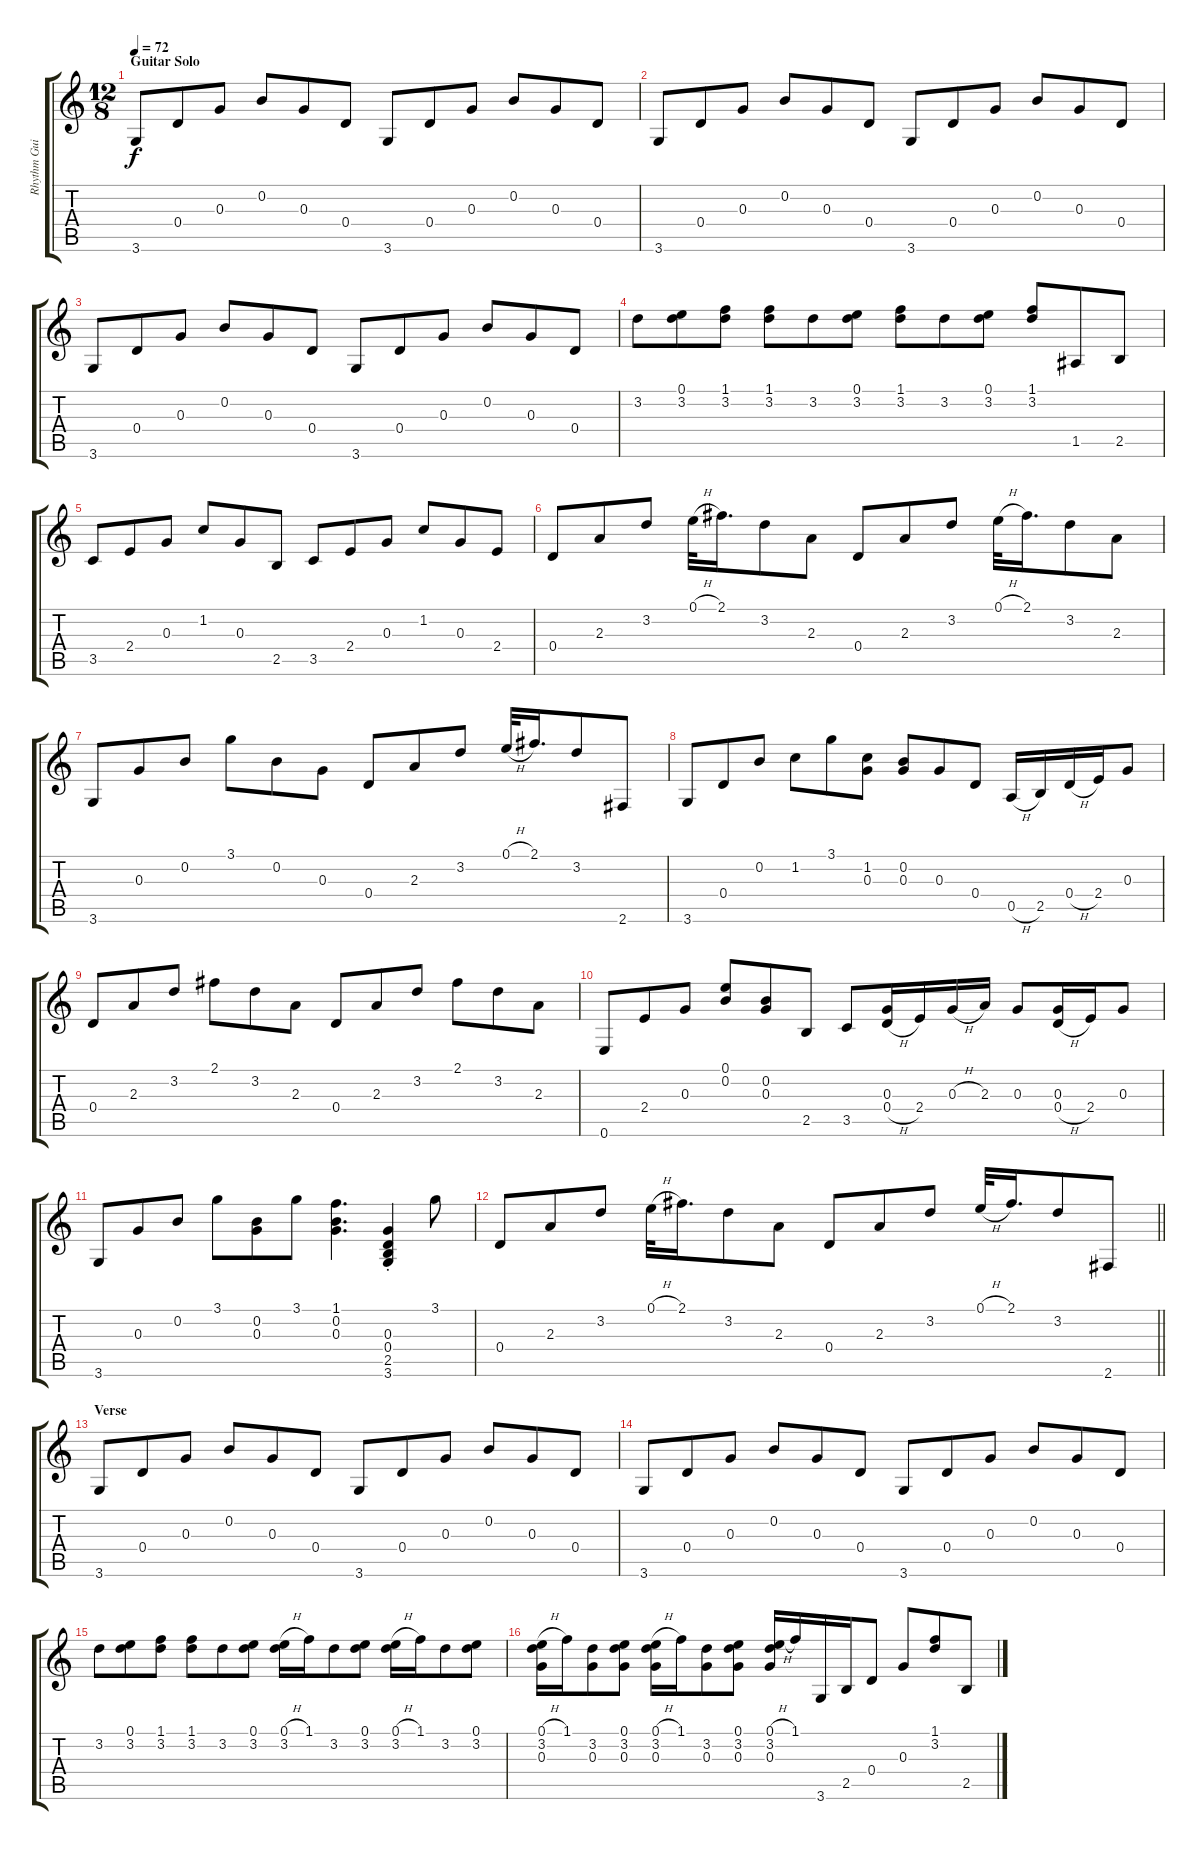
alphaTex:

\track ("Rhythm Guitar" "Rhythm Gui") {instrument electricguitarjazz}
\staff {score tabs}
\tuning (E4 B3 G3 D3 A2 E2) {hide}
\ts (12 8)
\section ("" "Guitar Solo")
\tempo 72
\clef g2
\ks c
3.6.8{dy f} 0.4.8 0.3.8 0.2.8 0.3.8 0.4.8 3.6.8 0.4.8 0.3.8 0.2.8 0.3.8 0.4.8 |
3.6.8 0.4.8 0.3.8 0.2.8 0.3.8 0.4.8 3.6.8 0.4.8 0.3.8 0.2.8 0.3.8 0.4.8 |
3.6.8 0.4.8 0.3.8 0.2.8 0.3.8 0.4.8 3.6.8 0.4.8 0.3.8 0.2.8 0.3.8 0.4.8 |
3.2.8 (0.1 3.2).8 (1.1 3.2).8 (1.1 3.2).8 3.2.8 (0.1 3.2).8 (1.1 3.2).8 3.2.8 (0.1 3.2).8 (1.1 3.2).8 1.5.8 2.5.8 |
3.5.8 2.4.8 0.3.8 1.2.8 0.3.8 2.5.8 3.5.8 2.4.8 0.3.8 1.2.8 0.3.8 2.4.8 |
0.4.8 2.3.8 3.2.8 0.1{h}.32 2.1.16{d} 3.2.8 2.3.8 0.4.8 2.3.8 3.2.8 0.1{h}.32 2.1.16{d} 3.2.8 2.3.8 |
3.6.8 0.3.8 0.2.8 3.1.8 0.2.8 0.3.8 0.4.8 2.3.8 3.2.8 0.1{h}.32 2.1.16{d} 3.2.8 2.6.8 |
3.6.8 0.4.8 0.2.8 1.2.8 3.1.8 (1.2 0.3).8 (0.2 0.3).8 0.3.8 0.4.8 0.5{h}.16 2.5.16 0.4{h}.16 2.4.16 0.3.8 |
0.4.8 2.3.8 3.2.8 2.1.8 3.2.8 2.3.8 0.4.8 2.3.8 3.2.8 2.1.8 3.2.8 2.3.8 |
0.6.8 2.4.8 0.3.8 (0.1 0.2).8 (0.2 0.3).8 2.5.8 3.5.8 (0.3 0.4{h}).16 2.4.16 0.3{h}.16 2.3.16 0.3.8 (0.3 0.4{h}).16 2.4.16 0.3.8 |
3.6.8 0.3.8 0.2.8 3.1.8 (0.2 0.3).8 3.1.8 (1.1 0.2 0.3).4{d} (0.3{st} 0.4{st} 2.5{st} 3.6{st}).4 3.1.8 |
\barLineRight lightlight
0.4.8 2.3.8 3.2.8 0.1{h}.32 2.1.16{d} 3.2.8 2.3.8 0.4.8 2.3.8 3.2.8 0.1{h}.32 2.1.16{d} 3.2.8 2.6.8 |
\section ("" "Verse")
3.6.8 0.4.8 0.3.8 0.2.8 0.3.8 0.4.8 3.6.8 0.4.8 0.3.8 0.2.8 0.3.8 0.4.8 |
3.6.8 0.4.8 0.3.8 0.2.8 0.3.8 0.4.8 3.6.8 0.4.8 0.3.8 0.2.8 0.3.8 0.4.8 |
3.2.8 (0.1 3.2).8 (1.1 3.2).8 (1.1 3.2).8 3.2.8 (0.1 3.2).8 (0.1{h} 3.2).16 1.1.16 3.2.8 (0.1 3.2).8 (0.1{h} 3.2).16 1.1.16 3.2.8 (0.1 3.2).8 |
(0.1{h} 3.2 0.3).16 1.1.16 (3.2 0.3).8 (0.1 3.2 0.3).8 (0.1{h} 3.2 0.3).16 1.1.16 (3.2 0.3).8 (0.1 3.2 0.3).8 (0.1{h} 3.2 0.3).16 1.1.16 3.6.16 2.5.16 0.4.8 0.3.8 (1.1 3.2).8 2.5.8
